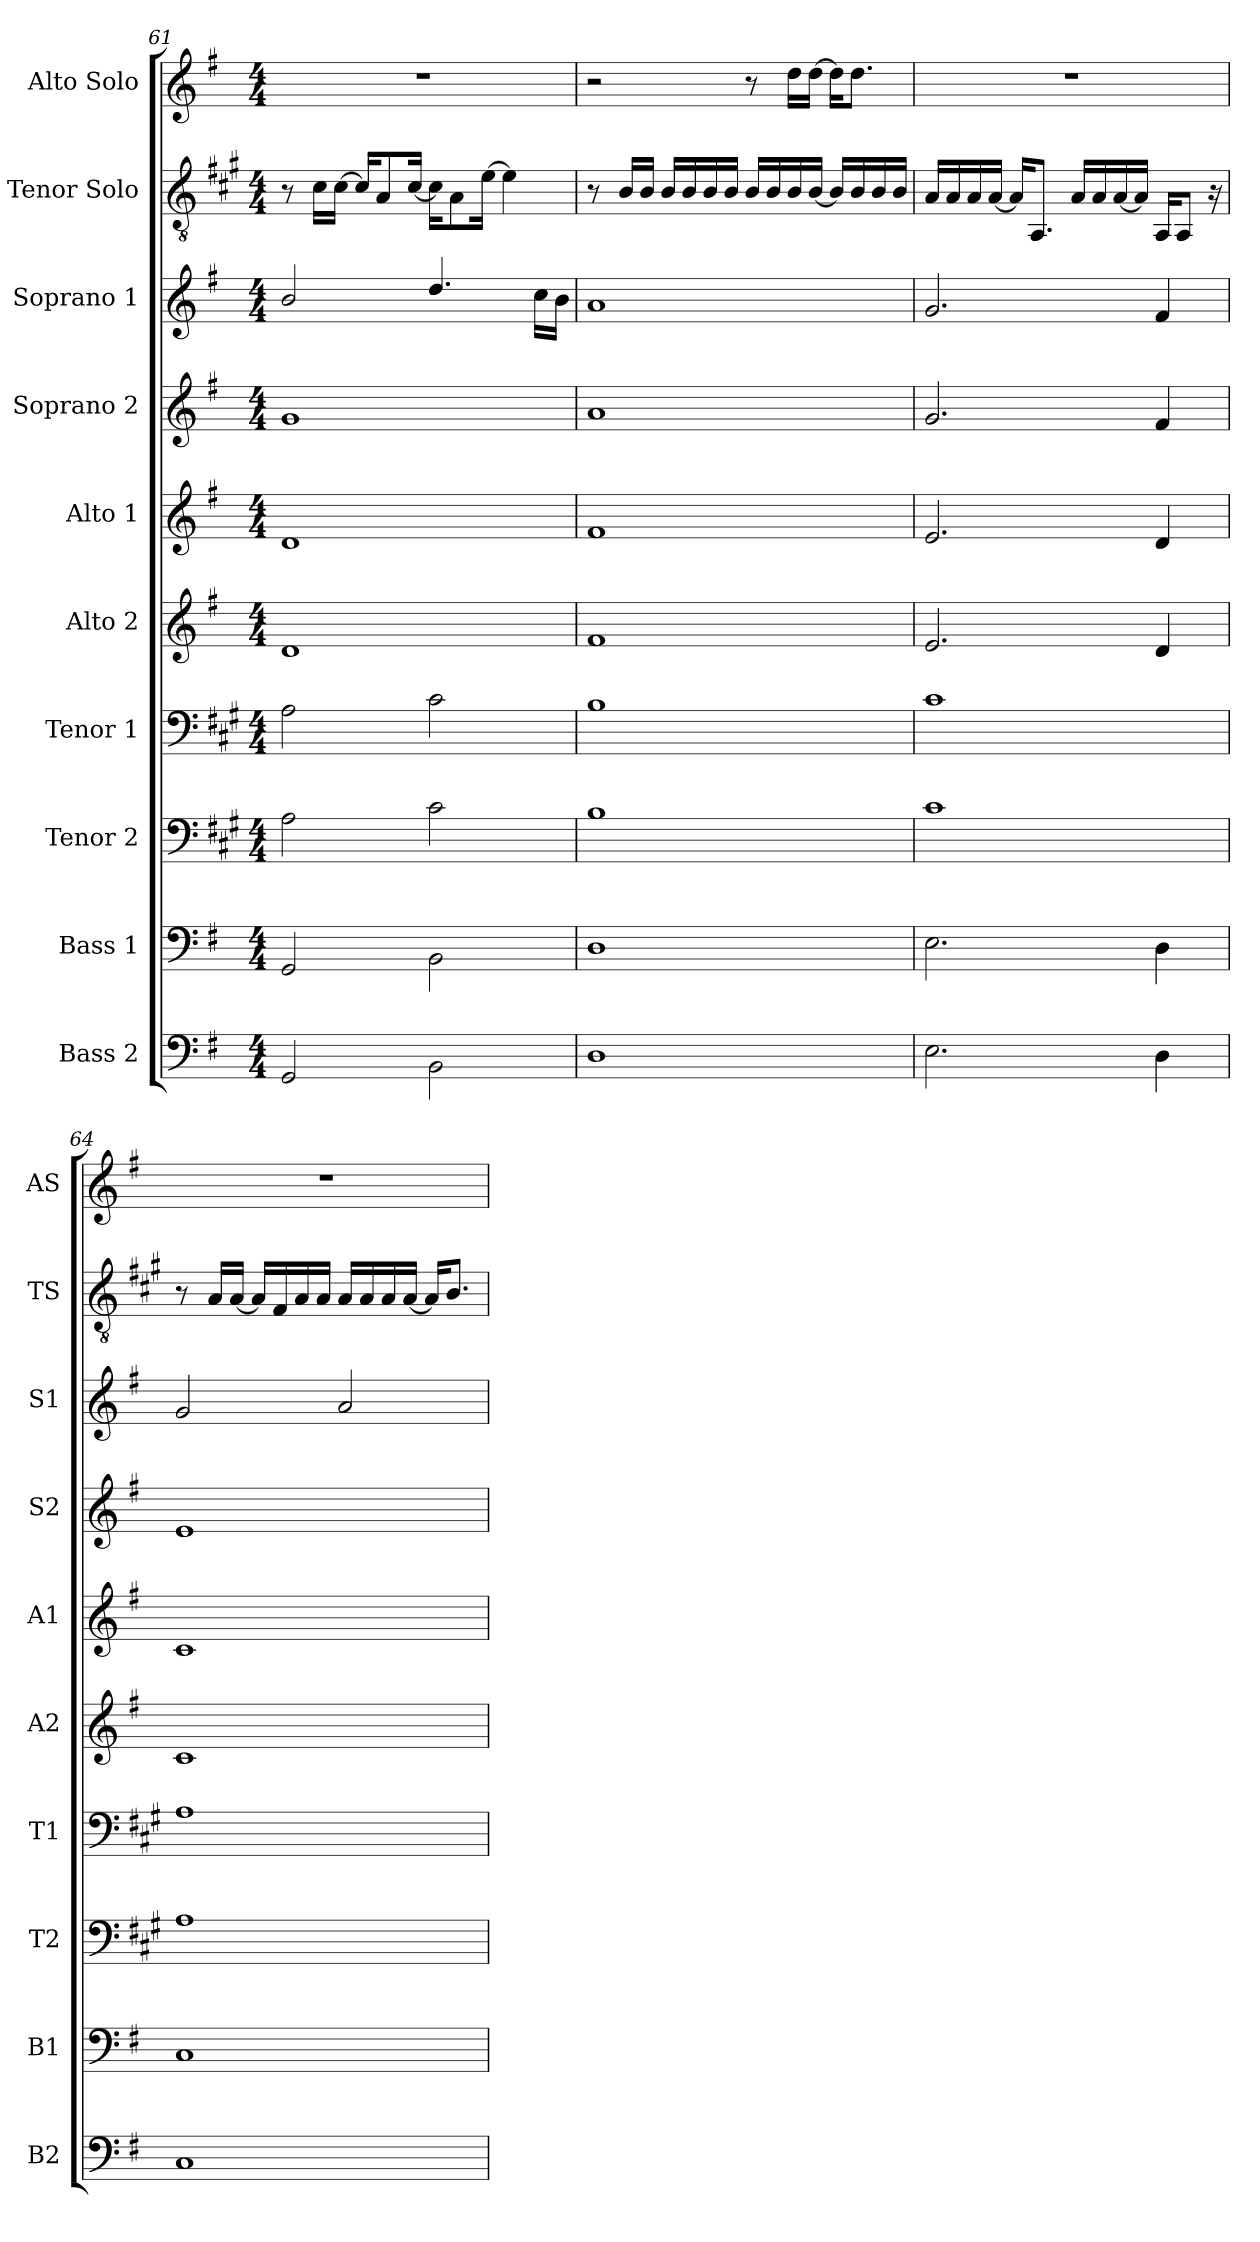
**kern	**kern	**kern	**kern	**kern	**kern	**kern	**kern	**kern	**kern
*part10	*part9	*part8	*part7	*part6	*part5	*part4	*part3	*part2	*part1
*staff10	*staff9	*staff8	*staff7	*staff6	*staff5	*staff4	*staff3	*staff2	*staff1
*I"Bass 2	*I"Bass 1	*I"Tenor 2	*I"Tenor 1	*I"Alto 2	*I"Alto 1	*I"Soprano 2	*I"Soprano 1	*I"Tenor Solo	*I"Alto Solo
*I'B2	*I'B1	*I'T2	*I'T1	*I'A2	*I'A1	*I'S2	*I'S1	*I'TS	*I'AS
!!LO:PB:g=z
*clefF4	*clefF4	*clefF4	*clefF4	*clefG2	*clefG2	*clefG2	*clefG2	*clefGv2	*clefG2
*	*	*ITrd1c2	*ITrd1c2	*	*	*	*	*ITrd1c2	*
*k[f#]	*k[f#]	*k[f#]	*k[f#]	*k[f#]	*k[f#]	*k[f#]	*k[f#]	*k[f#]	*k[f#]
*M4/4	*M4/4	*M4/4	*M4/4	*M4/4	*M4/4	*M4/4	*M4/4	*M4/4	*M4/4
=61	=61	=61	=61	=61	=61	=61	=61	=61	=61
2GG/	2GG/	2G\	2G\	1d	1d	1g	2b/	8r	1r
.	.	.	.	.	.	.	.	16B\LL	.
.	.	.	.	.	.	.	.	[16B\JJ	.
.	.	.	.	.	.	.	.	16B/KL]	.
.	.	.	.	.	.	.	.	8G/	.
.	.	.	.	.	.	.	.	[16B/Jk	.
2BB\	2BB\	2B\	2B\	.	.	.	4.dd/	16B\KL]	.
.	.	.	.	.	.	.	.	8G\	.
.	.	.	.	.	.	.	.	[16d\Jk	.
.	.	.	.	.	.	.	.	4d\]	.
.	.	.	.	.	.	.	16cc\LL	.	.
.	.	.	.	.	.	.	16b\JJ	.	.
=62	=62	=62	=62	=62	=62	=62	=62	=62	=62
1D	1D	1A	1A	1f#	1f#	1a	1a	8r	2r
.	.	.	.	.	.	.	.	16A/LL	.
.	.	.	.	.	.	.	.	16A/JJ	.
.	.	.	.	.	.	.	.	16A/LL	.
.	.	.	.	.	.	.	.	16A/	.
.	.	.	.	.	.	.	.	16A/	.
.	.	.	.	.	.	.	.	16A/JJ	.
.	.	.	.	.	.	.	.	16A/LL	8r
.	.	.	.	.	.	.	.	16A/	.
.	.	.	.	.	.	.	.	16A/	16dd\LL
.	.	.	.	.	.	.	.	[16A/JJ	[16dd\JJ
.	.	.	.	.	.	.	.	16A/LL]	16dd\KL]
.	.	.	.	.	.	.	.	16A/	8.dd\J
.	.	.	.	.	.	.	.	16A/	.
.	.	.	.	.	.	.	.	16A/JJ	.
!!LO:PB:g=z
=63	=63	=63	=63	=63	=63	=63	=63	=63	=63
2.E\	2.E\	1B	1B	2.e/	2.e/	2.g/	2.g/	16G/LL	1r
.	.	.	.	.	.	.	.	16G/	.
.	.	.	.	.	.	.	.	16G/	.
.	.	.	.	.	.	.	.	[16G/JJ	.
.	.	.	.	.	.	.	.	16G/KL]	.
.	.	.	.	.	.	.	.	8.GG/J	.
.	.	.	.	.	.	.	.	16G/LL	.
.	.	.	.	.	.	.	.	16G/	.
.	.	.	.	.	.	.	.	[16G/	.
.	.	.	.	.	.	.	.	16G/JJ]	.
4D\	4D\	.	.	4d/	4d/	4f#/	4f#/	16GG/KL	.
.	.	.	.	.	.	.	.	8GG/J	.
.	.	.	.	.	.	.	.	16r	.
=64	=64	=64	=64	=64	=64	=64	=64	=64	=64
1C	1C	1G	1G	1c	1c	1e	2g/	8r	1r
.	.	.	.	.	.	.	.	16G/LL	.
.	.	.	.	.	.	.	.	[16G/JJ	.
.	.	.	.	.	.	.	.	16G/LL]	.
.	.	.	.	.	.	.	.	16E/	.
.	.	.	.	.	.	.	.	16G/	.
.	.	.	.	.	.	.	.	16G/JJ	.
.	.	.	.	.	.	.	2a/	16G/LL	.
.	.	.	.	.	.	.	.	16G/	.
.	.	.	.	.	.	.	.	16G/	.
.	.	.	.	.	.	.	.	[16G/JJ	.
.	.	.	.	.	.	.	.	16G/KL]	.
.	.	.	.	.	.	.	.	8.A/J	.
=	=	=	=	=	=	=	=	=	=
*-	*-	*-	*-	*-	*-	*-	*-	*-	*-
